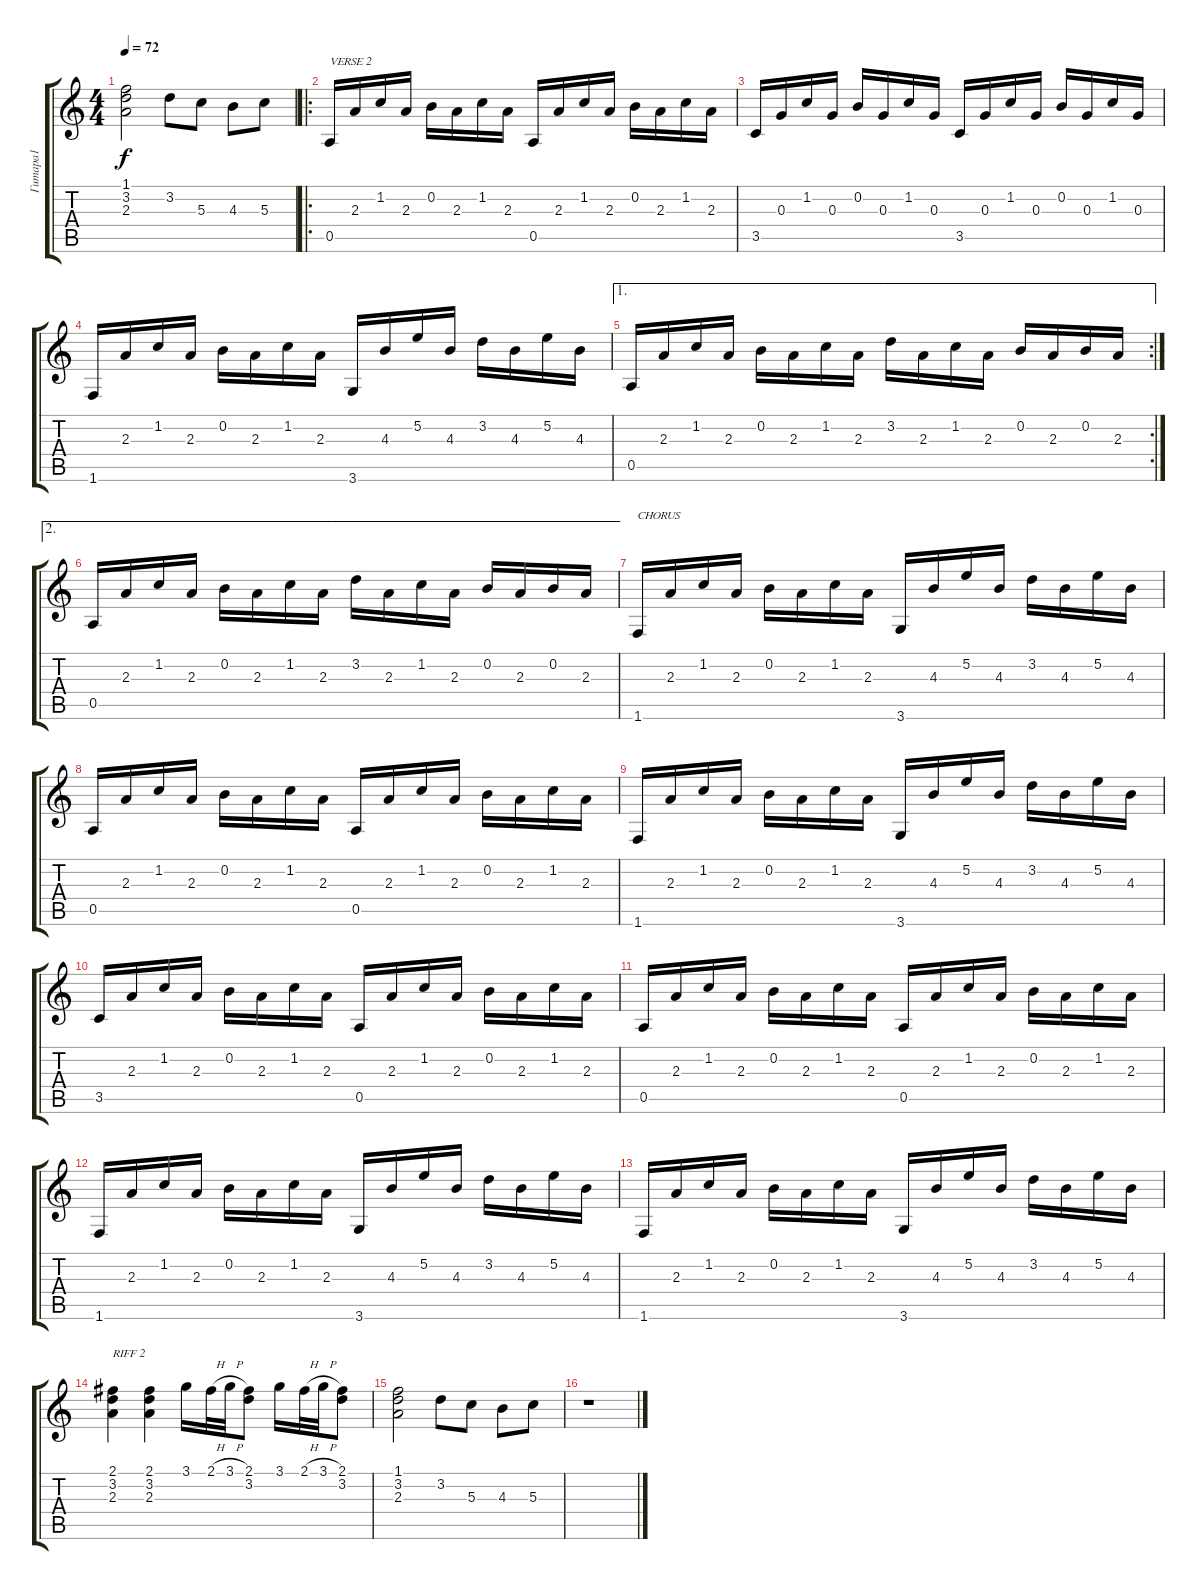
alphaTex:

\track ("Гитара1" "Гитара1") {instrument acousticguitarsteel}
\staff {score tabs}
\tuning (E4 B3 G3 D3 A2 E2) {hide}
\ts (4 4)
\tempo 72
\clef g2
\ks c
(1.1 3.2 2.3).2{dy f} 3.2.8 5.3.8 4.3.8 5.3.8 |
\ro
0.5.16{txt "VERSE 2"} 2.3.16 1.2.16 2.3.16 0.2.16 2.3.16 1.2.16 2.3.16 0.5.16 2.3.16 1.2.16 2.3.16 0.2.16 2.3.16 1.2.16 2.3.16 |
3.5.16 0.3.16 1.2.16 0.3.16 0.2.16 0.3.16 1.2.16 0.3.16 3.5.16 0.3.16 1.2.16 0.3.16 0.2.16 0.3.16 1.2.16 0.3.16 |
1.6.16 2.3.16 1.2.16 2.3.16 0.2.16 2.3.16 1.2.16 2.3.16 3.6.16 4.3.16 5.2.16 4.3.16 3.2.16 4.3.16 5.2.16 4.3.16 |
\ae 1
\rc 2
0.5.16 2.3.16 1.2.16 2.3.16 0.2.16 2.3.16 1.2.16 2.3.16 3.2.16 2.3.16 1.2.16 2.3.16 0.2.16 2.3.16 0.2.16 2.3.16 |
\ae 2
0.5.16 2.3.16 1.2.16 2.3.16 0.2.16 2.3.16 1.2.16 2.3.16 3.2.16 2.3.16 1.2.16 2.3.16 0.2.16 2.3.16 0.2.16 2.3.16 |
1.6.16{txt "CHORUS"} 2.3.16 1.2.16 2.3.16 0.2.16 2.3.16 1.2.16 2.3.16 3.6.16 4.3.16 5.2.16 4.3.16 3.2.16 4.3.16 5.2.16 4.3.16 |
0.5.16 2.3.16 1.2.16 2.3.16 0.2.16 2.3.16 1.2.16 2.3.16 0.5.16 2.3.16 1.2.16 2.3.16 0.2.16 2.3.16 1.2.16 2.3.16 |
1.6.16 2.3.16 1.2.16 2.3.16 0.2.16 2.3.16 1.2.16 2.3.16 3.6.16 4.3.16 5.2.16 4.3.16 3.2.16 4.3.16 5.2.16 4.3.16 |
3.5.16 2.3.16 1.2.16 2.3.16 0.2.16 2.3.16 1.2.16 2.3.16 0.5.16 2.3.16 1.2.16 2.3.16 0.2.16 2.3.16 1.2.16 2.3.16 |
0.5.16 2.3.16 1.2.16 2.3.16 0.2.16 2.3.16 1.2.16 2.3.16 0.5.16 2.3.16 1.2.16 2.3.16 0.2.16 2.3.16 1.2.16 2.3.16 |
1.6.16 2.3.16 1.2.16 2.3.16 0.2.16 2.3.16 1.2.16 2.3.16 3.6.16 4.3.16 5.2.16 4.3.16 3.2.16 4.3.16 5.2.16 4.3.16 |
1.6.16 2.3.16 1.2.16 2.3.16 0.2.16 2.3.16 1.2.16 2.3.16 3.6.16 4.3.16 5.2.16 4.3.16 3.2.16 4.3.16 5.2.16 4.3.16 |
(2.1 3.2 2.3).4{txt "RIFF 2"} (2.1 3.2 2.3).4 3.1.16 2.1{h}.32 3.1{h}.32 (2.1 3.2).8 3.1.16 2.1{h}.32 3.1{h}.32 (2.1 3.2).8 |
(1.1 3.2 2.3).2 3.2.8 5.3.8 4.3.8 5.3.8 |
r.1
